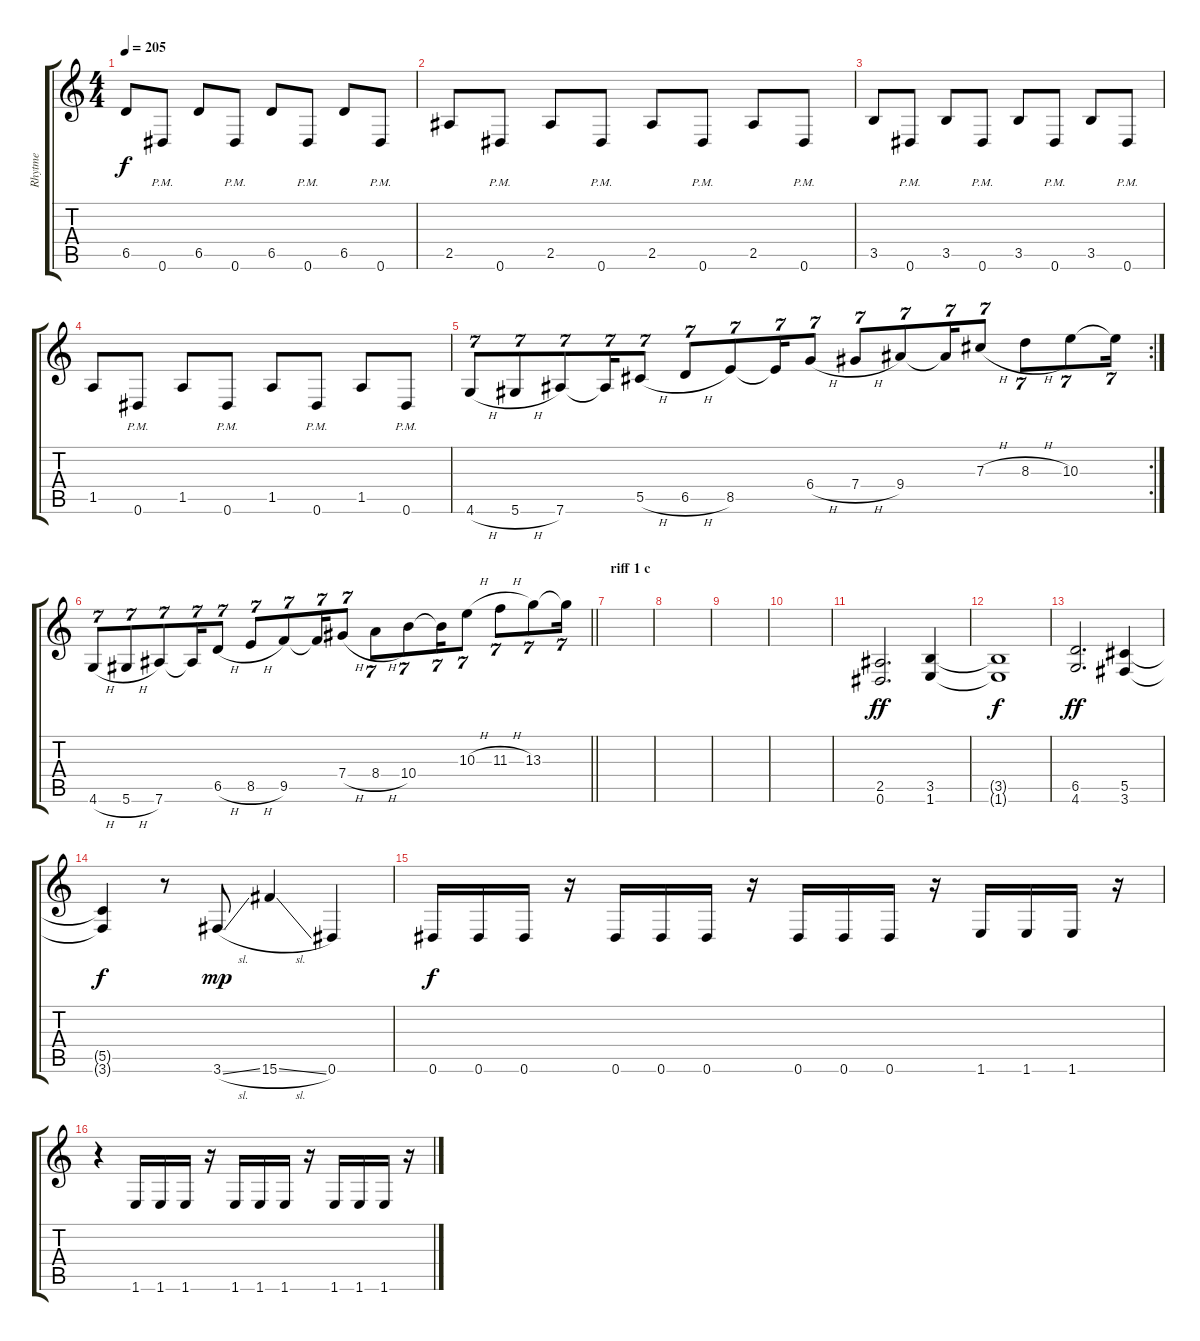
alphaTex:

\track ("Rhytme" "Rhytme") {instrument distortionguitar}
\staff {score tabs}
\tuning (Eb4 Bb3 Gb3 Db3 Ab2 Eb2) {hide}
\ts (4 4)
\tempo 205
\clef g2
\ks c
6.5.8{dy f} 0.6{pm}.8 6.5.8 0.6{pm}.8 6.5.8 0.6{pm}.8 6.5.8 0.6{pm}.8 |
2.5.8 0.6{pm}.8 2.5.8 0.6{pm}.8 2.5.8 0.6{pm}.8 2.5.8 0.6{pm}.8 |
3.5.8 0.6{pm}.8 3.5.8 0.6{pm}.8 3.5.8 0.6{pm}.8 3.5.8 0.6{pm}.8 |
1.5.8 0.6{pm}.8 1.5.8 0.6{pm}.8 1.5.8 0.6{pm}.8 1.5.8 0.6{pm}.8 |
\rc 2
4.6{h}.8{tu (7 4)} 5.6{h}.8{tu (7 4)} 7.6.8{tu (7 4)} 7.6{t}.16{tu (7 4)} 5.5{h}.8{tu (7 4)} 6.5{h}.8{tu (7 4)} 8.5.8{tu (7 4)} 8.5{t}.16{tu (7 4)} 6.4{h}.8{tu (7 4)} 7.4{h}.8{tu (7 4)} 9.4.8{tu (7 4)} 9.4{t}.16{tu (7 4)} 7.3{h}.8{tu (7 4)} 8.3{h}.8{tu (7 4)} 10.3.8{tu (7 4)} 10.3{t}.16{tu (7 4)} |
\barLineRight lightlight
4.6{h}.8{tu (7 4)} 5.6{h}.8{tu (7 4)} 7.6.8{tu (7 4)} 7.6{t}.16{tu (7 4)} 6.5{h}.8{tu (7 4)} 8.5{h}.8{tu (7 4)} 9.5.8{tu (7 4)} 9.5{t}.16{tu (7 4)} 7.4{h}.8{tu (7 4)} 8.4{h}.8{tu (7 4)} 10.4.8{tu (7 4)} 10.4{t}.16{tu (7 4)} 10.3{h}.8{tu (7 4)} 11.3{h}.8{tu (7 4)} 13.3.8{tu (7 4)} 13.3{t}.16{tu (7 4)} |
\section ("" "riff 1 с")
|
|
|
|
(2.5 0.6).2{d dy ff} (3.5 1.6).4 |
(3.5{t} 1.6{t}).1{dy f} |
(6.5 4.6).2{d dy ff} (5.5 3.6).4 |
(5.5{t} 3.6{t}).4{dy f} r.8 3.6{sl}.8{dy mp} 15.6{sl}.4 0.6.4 |
0.6.16{dy f} 0.6.16 0.6.16 r.16 0.6.16 0.6.16 0.6.16 r.16 0.6.16 0.6.16 0.6.16 r.16 1.6.16 1.6.16 1.6.16 r.16 |
r.4 1.6.16 1.6.16 1.6.16 r.16 1.6.16 1.6.16 1.6.16 r.16 1.6.16 1.6.16 1.6.16 r.16
